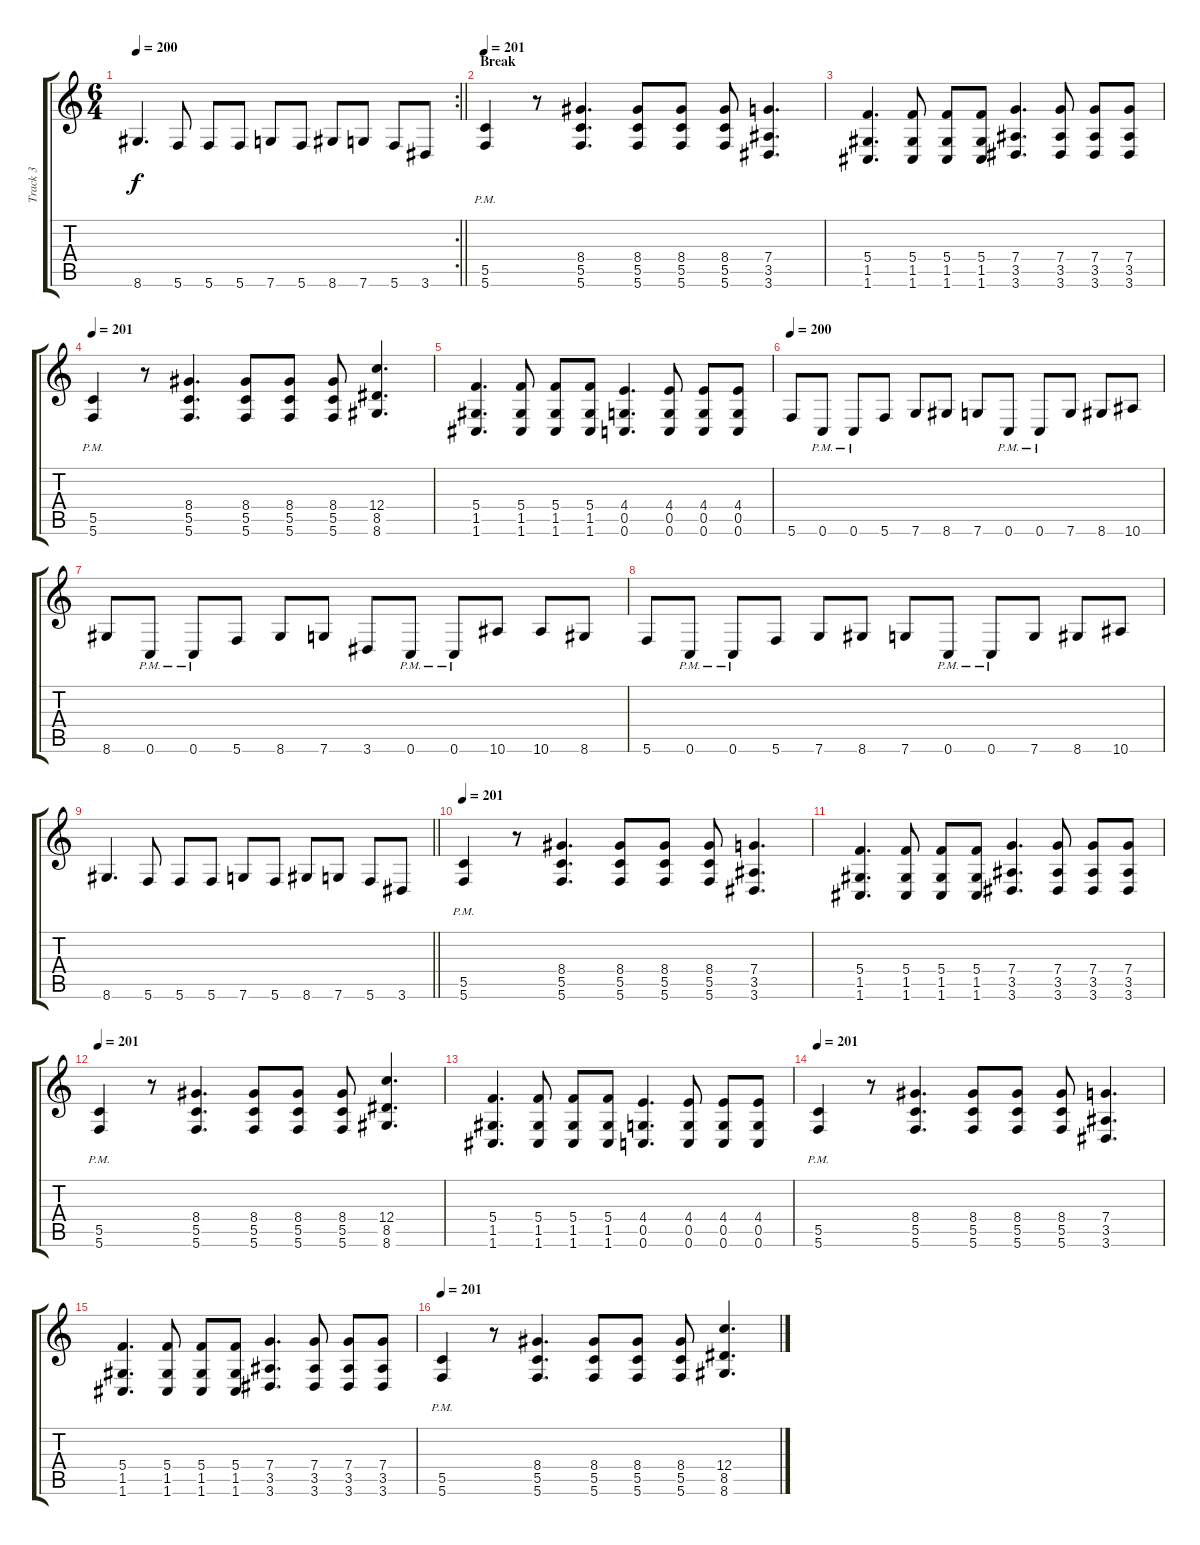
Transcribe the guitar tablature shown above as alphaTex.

\track ("Track 3" "Track 3") {instrument distortionguitar}
\staff {score tabs}
\tuning (D4 A3 F3 C3 G2 C2) {hide}
\rc 2
\ts (6 4)
\tempo 200
\clef g2
\barLineRight lightlight
\ks c
8.6.4{d dy f} 5.6.8 5.6.8 5.6.8 7.6.8 5.6.8 8.6.8 7.6.8 5.6.8 3.6.8 |
\section ("" "Break")
\tempo 201
(5.5{pm} 5.6{pm}).4 r.8 (8.4 5.5 5.6).4{d} (8.4 5.5 5.6).8 (8.4 5.5 5.6).8 (8.4 5.5 5.6).8 (7.4 3.5 3.6).4{d} |
(5.4 1.5 1.6).4{d} (5.4 1.5 1.6).8 (5.4 1.5 1.6).8 (5.4 1.5 1.6).8 (7.4 3.5 3.6).4{d} (7.4 3.5 3.6).8 (7.4 3.5 3.6).8 (7.4 3.5 3.6).8 |
\tempo 201
(5.5{pm} 5.6{pm}).4 r.8 (8.4 5.5 5.6).4{d} (8.4 5.5 5.6).8 (8.4 5.5 5.6).8 (8.4 5.5 5.6).8 (12.4 8.5 8.6).4{d} |
(5.4 1.5 1.6).4{d} (5.4 1.5 1.6).8 (5.4 1.5 1.6).8 (5.4 1.5 1.6).8 (4.4 0.5 0.6).4{d} (4.4 0.5 0.6).8 (4.4 0.5 0.6).8 (4.4 0.5 0.6).8 |
\tempo 200
5.6.8 0.6{pm}.8 0.6{pm}.8 5.6.8 7.6.8 8.6.8 7.6.8 0.6{pm}.8 0.6{pm}.8 7.6.8 8.6.8 10.6.8 |
8.6.8 0.6{pm}.8 0.6{pm}.8 5.6.8 8.6.8 7.6.8 3.6.8 0.6{pm}.8 0.6{pm}.8 10.6.8 10.6.8 8.6.8 |
5.6.8 0.6{pm}.8 0.6{pm}.8 5.6.8 7.6.8 8.6.8 7.6.8 0.6{pm}.8 0.6{pm}.8 7.6.8 8.6.8 10.6.8 |
\barLineRight lightlight
8.6.4{d} 5.6.8 5.6.8 5.6.8 7.6.8 5.6.8 8.6.8 7.6.8 5.6.8 3.6.8 |
\tempo 201
(5.5{pm} 5.6{pm}).4 r.8 (8.4 5.5 5.6).4{d} (8.4 5.5 5.6).8 (8.4 5.5 5.6).8 (8.4 5.5 5.6).8 (7.4 3.5 3.6).4{d} |
(5.4 1.5 1.6).4{d} (5.4 1.5 1.6).8 (5.4 1.5 1.6).8 (5.4 1.5 1.6).8 (7.4 3.5 3.6).4{d} (7.4 3.5 3.6).8 (7.4 3.5 3.6).8 (7.4 3.5 3.6).8 |
\tempo 201
(5.5{pm} 5.6{pm}).4 r.8 (8.4 5.5 5.6).4{d} (8.4 5.5 5.6).8 (8.4 5.5 5.6).8 (8.4 5.5 5.6).8 (12.4 8.5 8.6).4{d} |
(5.4 1.5 1.6).4{d} (5.4 1.5 1.6).8 (5.4 1.5 1.6).8 (5.4 1.5 1.6).8 (4.4 0.5 0.6).4{d} (4.4 0.5 0.6).8 (4.4 0.5 0.6).8 (4.4 0.5 0.6).8 |
\tempo 201
(5.5{pm} 5.6{pm}).4 r.8 (8.4 5.5 5.6).4{d} (8.4 5.5 5.6).8 (8.4 5.5 5.6).8 (8.4 5.5 5.6).8 (7.4 3.5 3.6).4{d} |
(5.4 1.5 1.6).4{d} (5.4 1.5 1.6).8 (5.4 1.5 1.6).8 (5.4 1.5 1.6).8 (7.4 3.5 3.6).4{d} (7.4 3.5 3.6).8 (7.4 3.5 3.6).8 (7.4 3.5 3.6).8 |
\tempo 201
(5.5{pm} 5.6{pm}).4 r.8 (8.4 5.5 5.6).4{d} (8.4 5.5 5.6).8 (8.4 5.5 5.6).8 (8.4 5.5 5.6).8 (12.4 8.5 8.6).4{d}
